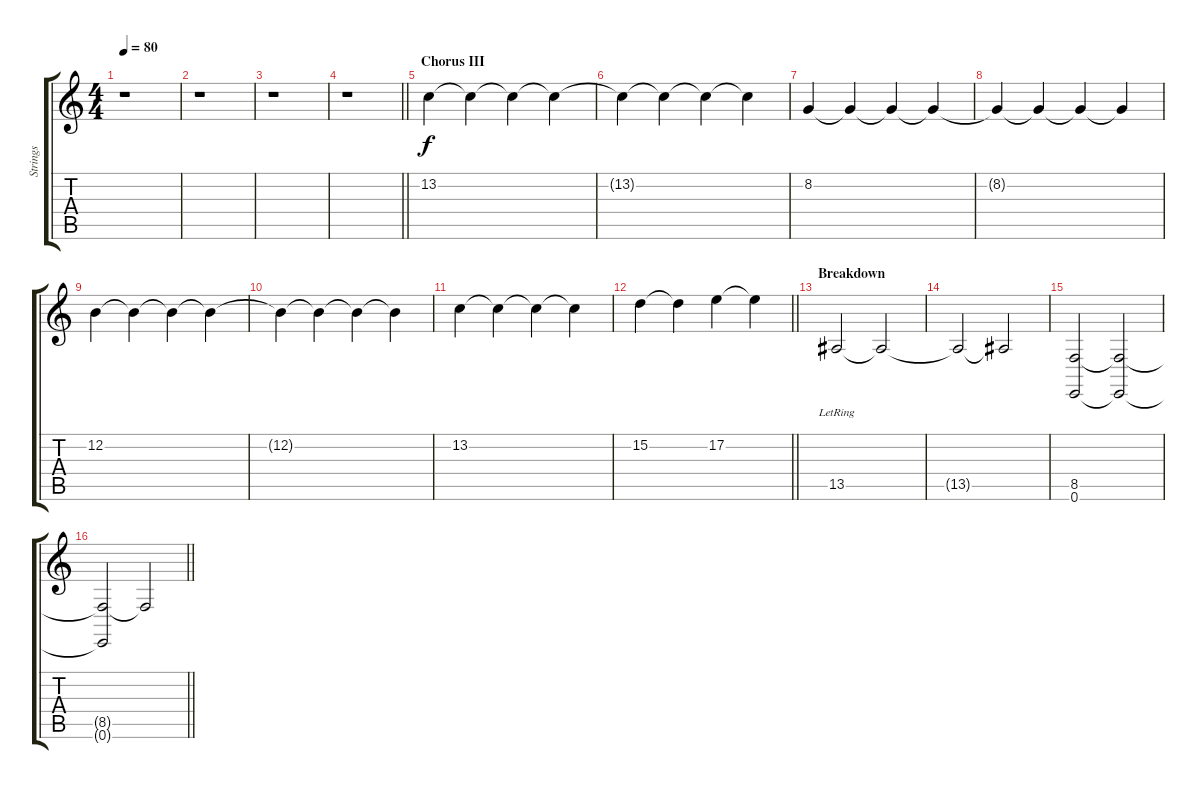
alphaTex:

\track ("Strings" "Strings") {instrument synthstrings1}
\staff {score tabs}
\tuning (E4 B3 G3 D3 A2 E2) {hide}
\ts (4 4)
\tempo 80
\clef g2
\ks c
r.1{dy f} |
r.1 |
r.1 |
\barLineRight lightlight
r.1 |
\section ("" "Chorus III")
13.2.4 13.2{t}.4 13.2{t}.4 13.2{t}.4 |
13.2{t}.4 13.2{t}.4 13.2{t}.4 13.2{t}.4 |
8.2.4 8.2{t}.4 8.2{t}.4 8.2{t}.4 |
8.2{t}.4 8.2{t}.4 8.2{t}.4 8.2{t}.4 |
12.2.4 12.2{t}.4 12.2{t}.4 12.2{t}.4 |
12.2{t}.4 12.2{t}.4 12.2{t}.4 12.2{t}.4 |
13.2.4 13.2{t}.4 13.2{t}.4 13.2{t}.4 |
\barLineRight lightlight
15.2.4 15.2{t}.4 17.2.4 17.2{t}.4 |
\section ("" "Breakdown")
13.5{lr}.2 13.5{t}.2{volume 5} |
13.5{t}.2 13.5{t}.2 |
(8.5 0.6).2{volume 10} (8.5{t} 0.6{t}).2{volume 0} |
\barLineRight lightlight
(8.5{t} 0.6{t}).2 8.5{t}.2
